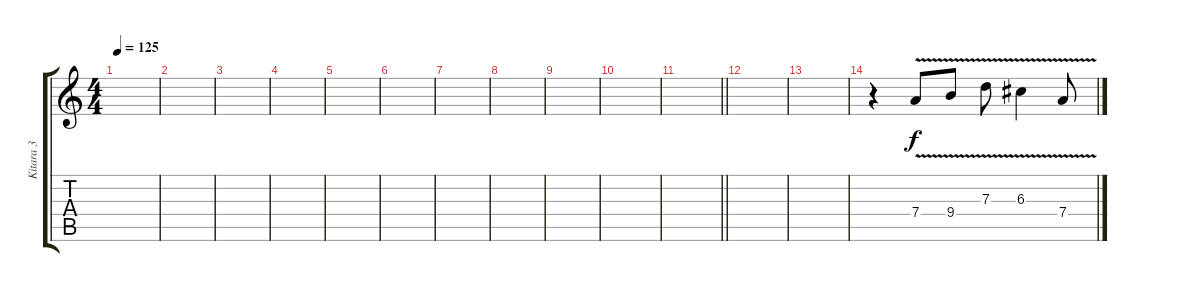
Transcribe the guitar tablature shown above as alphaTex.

\track ("Kitara 3" "Kitara 3") {instrument overdrivenguitar}
\staff {score tabs}
\tuning (E4 B3 G3 D3 A2 E2) {hide}
\ts (4 4)
\tempo 125
\clef g2
\ks c
|
|
|
|
|
|
|
|
|
|
\barLineRight lightlight
|
\section ("" "")
|
|
r.4 7.4{v}.8 9.4{v}.8 7.3{v}.8 6.3{v}.4 7.4{v}.8
